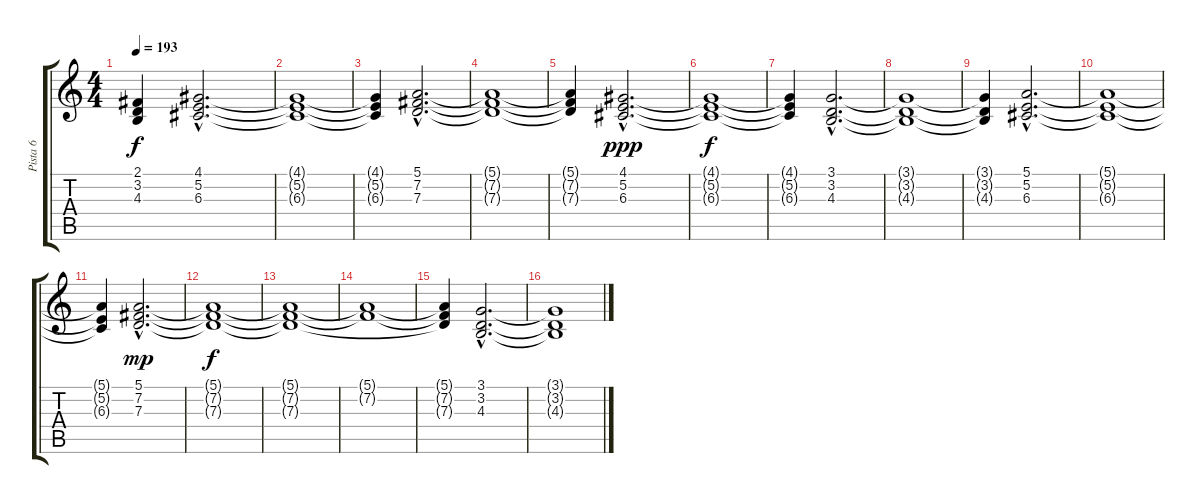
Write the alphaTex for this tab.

\track ("Pista 6" "Pista 6") {instrument choiraahs}
\staff {score tabs}
\tuning (E4 B3 G3 D3 A2 E2) {hide}
\ts (4 4)
\tempo 193
\clef g2
\ks c
(2.1{t} 3.2{t} 4.3{t}).4{dy f} (4.1{hac} 5.2{hac} 6.3{hac}).2{d} |
(4.1{t} 5.2{t} 6.3{t}).1 |
(4.1{t} 5.2{t} 6.3{t}).4 (5.1{hac} 7.2{hac} 7.3{hac}).2{d} |
(5.1{t} 7.2{t} 7.3{t}).1 |
(5.1{t} 7.2{t} 7.3{t}).4 (4.1{hac} 5.2{hac} 6.3{hac}).2{d dy ppp} |
(4.1{t} 5.2{t} 6.3{t}).1{dy f} |
(4.1{t} 5.2{t} 6.3{t}).4 (3.1{hac} 3.2{hac} 4.3{hac}).2{d} |
(3.1{t} 3.2{t} 4.3{t}).1 |
(3.1{t} 3.2{t} 4.3{t}).4 (5.1{hac} 5.2{hac} 6.3{hac}).2{d} |
(5.1{t} 5.2{t} 6.3{t}).1 |
(5.1{t} 5.2{t} 6.3{t}).4 (5.1{hac} 7.2{hac} 7.3{hac}).2{d dy mp} |
(5.1{t} 7.2{t} 7.3{t}).1{dy f} |
(5.1{t} 7.2{t} 7.3{t}).1 |
(5.1{t} 7.2{t}).1 |
(5.1{t} 7.2{t} 7.3{t}).4 (3.1{hac} 3.2{hac} 4.3{hac}).2{d} |
(3.1{t} 3.2{t} 4.3{t}).1
